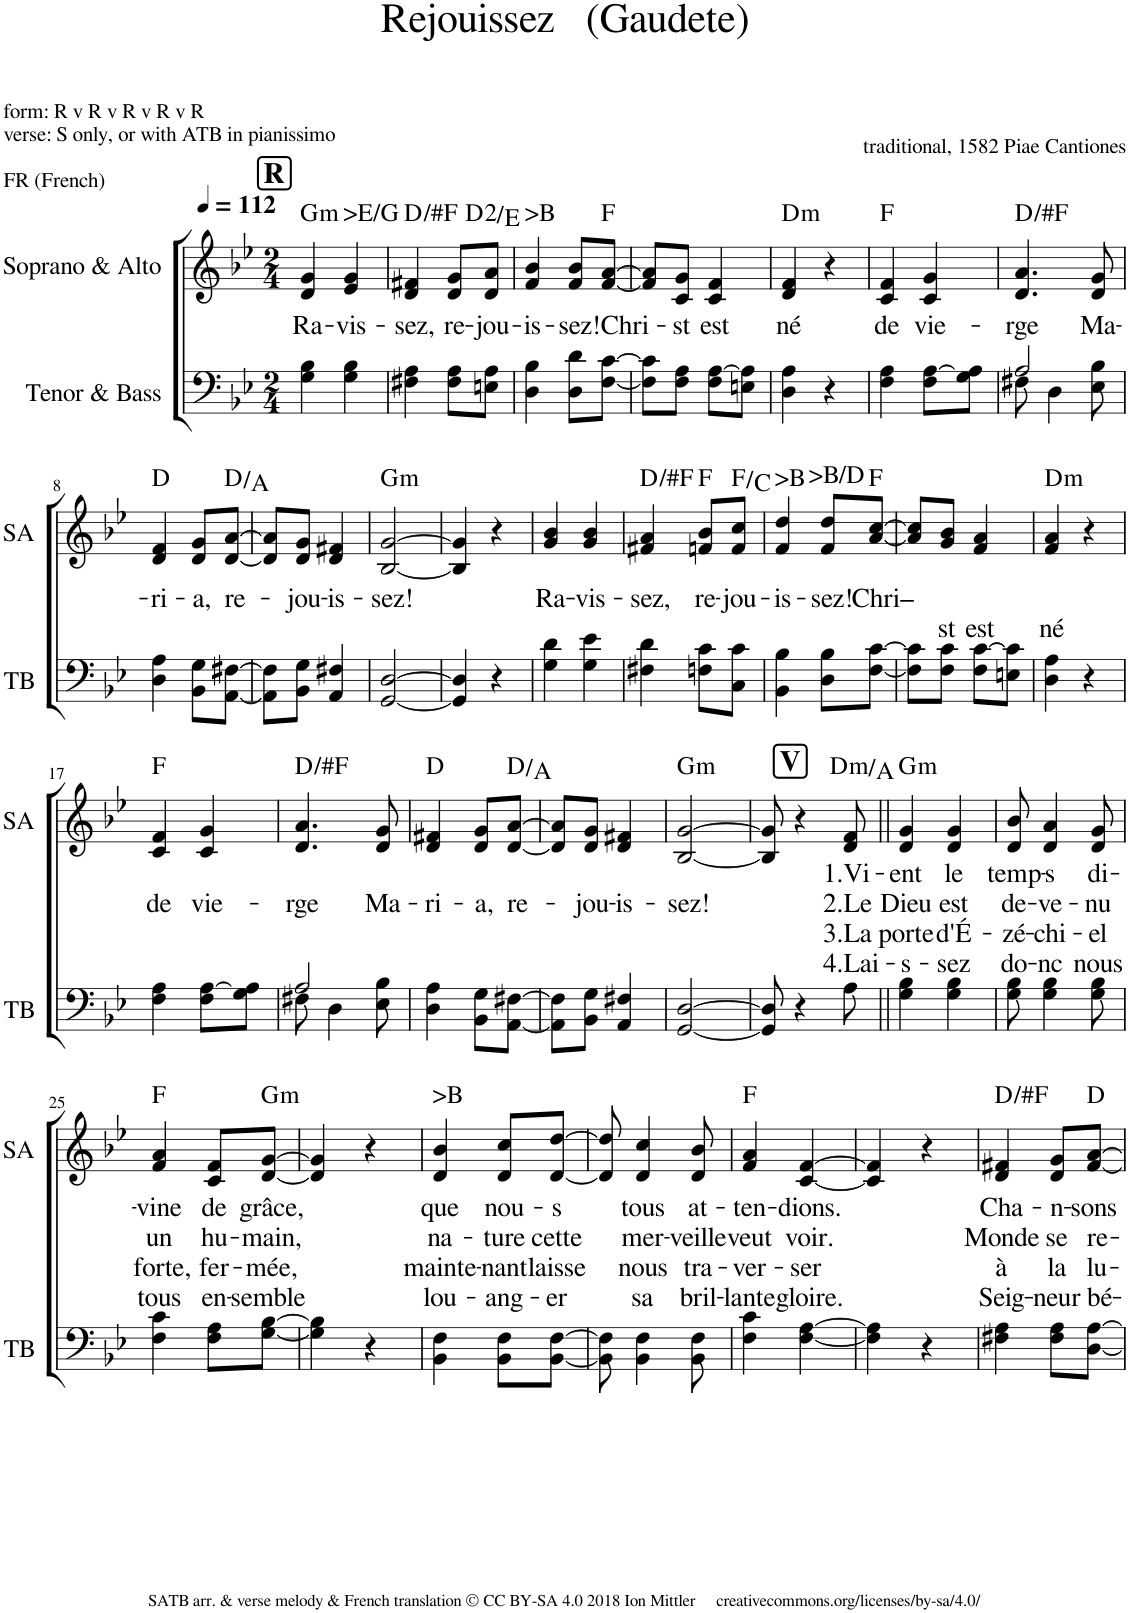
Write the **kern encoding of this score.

**kern	**kern	**text	**text	**text	**text	**harte
*part2	*part1	*part1	*part1	*part1	*part1	*part1
*staff2	*staff1	*staff1	*staff1	*staff1	*staff1	*
*I"Tenor &amp; Bass	*I"Soprano &amp; Alto	*	*	*	*	*
*I'TB	*I'SA	*	*	*	*	*
*clefF4	*clefG2	*	*	*	*	*
*k[b-e-]	*k[b-e-]	*	*	*	*	*
*M2/4	*M2/4	*	*	*	*	*
*MM112	*MM112	*	*	*	*	*
!!LO:REH:place=s1:a:B:cj:fs=14:t=R
=1	=1	=1	=1	=1	=1	=1
!	!	!LO:LY:b	!	!	!	!LO:H:kt=m
4G\ 4B-\	4d/ 4g/	Ra-	.	.	.	G:min
!	!	!LO:LY:b	!	!	!	!LO:H:kt=>E/G
4G\ 4B-\	4e-/ 4g/	-vis-	.	.	.	N
=2	=2	=2	=2	=2	=2	=2
!	!	!LO:LY:b	!	!	!	!
4F#X\ 4A\	4d/ 4f#X/	-sez,	.	.	.	D:maj
!	!	!LO:LY:b	!	!	!	!
8F#\ 8A\L	8d/ 8g/L	re-	.	.	.	.
!	!	!LO:LY:b	!	!	!	!
8En\ 8A\J	8d/ 8a/J	-jou-	.	.	.	D:maj(2)/2
=3	=3	=3	=3	=3	=3	=3
!	!	!LO:LY:b	!	!	!	!LO:H:kt=>B
4D\ 4B-\	4f/ 4b-/	-is-	.	.	.	N
!	!	!LO:LY:b	!	!	!	!
8D\ 8d\L	8f/ 8b-/L	-sez!	.	.	.	.
!	!	!LO:LY:b	!	!	!	!
[8F\ [8c\J	[8f/ [8a/J	Chri-	.	.	.	F:maj
=4	=4	=4	=4	=4	=4	=4
8F\] 8c\]L	8f/] 8a/]L	.	.	.	.	.
!	!	!LO:LY:b	!	!	!	!
8F\ 8A\J	8c/ 8g/J	-st	.	.	.	.
!	!	!LO:LY:b	!	!	!	!
8F\ [8A\L	4c/ 4f/	est	.	.	.	.
8En\ 8A\]J	.	.	.	.	.	.
=5	=5	=5	=5	=5	=5	=5
!	!	!LO:LY:b	!	!	!	!LO:H:kt=m
4D\ 4A\	4d/ 4f/	né	.	.	.	D:min
4r	4r	.	.	.	.	.
=6	=6	=6	=6	=6	=6	=6
!	!	!LO:LY:b	!	!	!	!
4F\ 4A\	4c/ 4f/	de	.	.	.	F:maj
!	!	!LO:LY:b	!	!	!	!
8F\ [8A\L	4c/ 4g/	vie-	.	.	.	.
8G\ 8A\]J	.	.	.	.	.	.
=7	=7	=7	=7	=7	=7	=7
*^	*	*	*	*	*	*
!	!	!	!LO:LY:b	!	!	!	!
2A/	8F#X\	4.d/ 4.a/	-rge	.	.	.	D:maj
.	4D\	.	.	.	.	.	.
!	!	!	!LO:LY:b	!	!	!	!
.	8E-\ 8B-\	8d/ 8g/	Ma-	.	.	.	.
!!LO:LB:g=z
=8	=8	=8	=8	=8	=8	=8	=8
!	!	!	!LO:LY:b	!	!	!	!
*v	*v	*	*	*	*	*	*
4D\ 4A\	4d/ 4f/	-ri-	.	.	.	D:maj
!	!	!LO:LY:b	!	!	!	!
8BB-\ 8G\L	8d/ 8g/L	-a,	.	.	.	.
!	!	!LO:LY:b	!	!	!	!
[8AA\ [8F#X\J	[8d/ [8a/J	re-	.	.	.	D:maj/5
=9	=9	=9	=9	=9	=9	=9
8AA\] 8F#\]L	8d/] 8a/]L	.	.	.	.	.
!	!	!LO:LY:b	!	!	!	!
8BB-\ 8G\J	8d/ 8g/J	-jou-	.	.	.	.
!	!	!LO:LY:b	!	!	!	!
4AA/ 4F#X/	4d/ 4f#X/	-is-	.	.	.	.
=10	=10	=10	=10	=10	=10	=10
!	!	!LO:LY:b	!	!	!	!LO:H:kt=m
[2GG/ [2D/	[2B-/ [2g/	-sez!	.	.	.	G:min
=11	=11	=11	=11	=11	=11	=11
4GG/] 4D/]	4B-/] 4g/]	.	.	.	.	.
4r	4r	.	.	.	.	.
=12	=12	=12	=12	=12	=12	=12
!	!	!LO:LY:b	!	!	!	!
4G\ 4d\	4g/ 4b-/	Ra-	.	.	.	.
!	!	!LO:LY:b	!	!	!	!
4G\ 4e-\	4g/ 4b-/	-vis-	.	.	.	.
=13	=13	=13	=13	=13	=13	=13
!	!	!LO:LY:b	!	!	!	!
4F#X\ 4d\	4f#X/ 4a/	-sez,	.	.	.	D:maj
!	!	!LO:LY:b	!	!	!	!
8Fn\ 8c\L	8fn/ 8b-/L	re-	.	.	.	F:maj
!	!	!LO:LY:b	!	!	!	!
8C\ 8c\J	8f/ 8cc/J	-jou-	.	.	.	F:maj/5
=14	=14	=14	=14	=14	=14	=14
!	!	!LO:LY:b	!	!	!	!LO:H:kt=>B
4BB-\ 4B-\	4f/ 4dd/	-is-	.	.	.	N
!	!	!LO:LY:b	!	!	!	!LO:H:kt=>B/D
8D\ 8B-\L	8f/ 8dd/L	-sez!	.	.	.	N
!	!	!LO:LY:b	!	!	!	!
[8F\ [8c\J	[8a/ [8cc/J	Chri–	.	.	.	F:maj
=15	=15	=15	=15	=15	=15	=15
8F\] 8c\]L	8a/] 8cc/]L	.	.	.	.	.
!	!	!	!LO:LY:b	!	!	!
8F\ 8c\J	8g/ 8b-/J	.	st	.	.	.
!	!	!	!LO:LY:b	!	!	!
8F\ [8c\L	4f/ 4a/	.	est	.	.	.
8En\ 8c\]J	.	.	.	.	.	.
=16	=16	=16	=16	=16	=16	=16
!	!	!	!LO:LY:b	!	!	!LO:H:kt=m
4D\ 4A\	4f/ 4a/	.	né	.	.	D:min
4r	4r	.	.	.	.	.
!!LO:LB:g=z
=17	=17	=17	=17	=17	=17	=17
!	!	!	!LO:LY:b	!	!	!
4F\ 4A\	4c/ 4f/	.	de	.	.	F:maj
!	!	!	!LO:LY:b	!	!	!
8F\ [8A\L	4c/ 4g/	.	vie-	.	.	.
8G\ 8A\]J	.	.	.	.	.	.
=18	=18	=18	=18	=18	=18	=18
*^	*	*	*	*	*	*
!	!	!	!	!LO:LY:b	!	!	!
2A/	8F#X\	4.d/ 4.a/	.	-rge	.	.	D:maj
.	4D\	.	.	.	.	.	.
!	!	!	!	!LO:LY:b	!	!	!
.	8E-\ 8B-\	8d/ 8g/	.	Ma-	.	.	.
=19	=19	=19	=19	=19	=19	=19	=19
!	!	!	!	!LO:LY:b	!	!	!
*v	*v	*	*	*	*	*	*
4D\ 4A\	4d/ 4f#X/	.	-ri-	.	.	D:maj
!	!	!	!LO:LY:b	!	!	!
8BB-\ 8G\L	8d/ 8g/L	.	-a,	.	.	.
!	!	!	!LO:LY:b	!	!	!
[8AA\ [8F#X\J	[8d/ [8a/J	.	re-	.	.	D:maj/5
=20	=20	=20	=20	=20	=20	=20
8AA\] 8F#\]L	8d/] 8a/]L	.	.	.	.	.
!	!	!	!LO:LY:b	!	!	!
8BB-\ 8G\J	8d/ 8g/J	.	-jou-	.	.	.
!	!	!	!LO:LY:b	!	!	!
4AA/ 4F#X/	4d/ 4f#X/	.	-is-	.	.	.
=21	=21	=21	=21	=21	=21	=21
!	!	!	!LO:LY:b	!	!	!LO:H:kt=m
[2GG/ [2D/	[2B-/ [2g/	.	-sez!	.	.	G:min
!!LO:REH:place=s1:a:B:cj:fs=14:t=V:qo=1.5
=22	=22	=22	=22	=22	=22	=22
8GG/] 8D/]	8B-/] 8g/]	.	.	.	.	.
4r	4r	.	.	.	.	.
!	!	!LO:LY:b	!LO:LY:b	!LO:LY:b	!LO:LY:b	!LO:H:kt=m
8A\	8d/ 8f/	1.Vi-	2.Le	3.La	4.Lai-	D:min/5
=23||	=23||	=23||	=23||	=23||	=23||	=23||
!	!	!LO:LY:b	!LO:LY:b	!LO:LY:b	!LO:LY:b	!LO:H:kt=m
4G\ 4B-\	4d/ 4g/	-ent	Dieu	porte	-s-	G:min
!	!	!LO:LY:b	!LO:LY:b	!LO:LY:b	!LO:LY:b	!
4G\ 4B-\	4d/ 4g/	le	est	d'É-	-sez	.
=24	=24	=24	=24	=24	=24	=24
!	!	!LO:LY:b	!LO:LY:b	!LO:LY:b	!LO:LY:b	!
8G\ 8B-\	8d/ 8b-/	temp-	de-	-zé-	do-	.
!	!	!LO:LY:b	!LO:LY:b	!LO:LY:b	!LO:LY:b	!
4G\ 4B-\	4d/ 4a/	-s	-ve-	-chi-	-nc	.
!	!	!LO:LY:b	!LO:LY:b	!LO:LY:b	!LO:LY:b	!
8G\ 8B-\	8d/ 8g/	di-	-nu	-el	nous	.
!!LO:LB:g=z
=25	=25	=25	=25	=25	=25	=25
!	!	!LO:LY:b	!LO:LY:b	!LO:LY:b	!LO:LY:b	!
4F\ 4c\	4f/ 4a/	-vine	un	forte,	tous	F:maj
!	!	!LO:LY:b	!LO:LY:b	!LO:LY:b	!LO:LY:b	!
8F\ 8A\L	8c/ 8f/L	de	hu-	fer-	en-	.
!	!	!LO:LY:b	!LO:LY:b	!LO:LY:b	!LO:LY:b	!LO:H:kt=m
[8G\ [8B-\J	[8d/ [8g/J	grâce,	-main,	-mée,	-semble	G:min
=26	=26	=26	=26	=26	=26	=26
4G\] 4B-\]	4d/] 4g/]	.	.	.	.	.
4r	4r	.	.	.	.	.
=27	=27	=27	=27	=27	=27	=27
!	!	!LO:LY:b	!LO:LY:b	!LO:LY:b	!LO:LY:b	!LO:H:kt=>B
4BB-\ 4F\	4d/ 4b-/	que	na-	mainte-	lou-	N
!	!	!LO:LY:b	!LO:LY:b	!LO:LY:b	!LO:LY:b	!
8BB-\ 8F\L	8d/ 8cc/L	nou-	-ture	-nant	-ang-	.
!	!	!LO:LY:b	!LO:LY:b	!LO:LY:b	!LO:LY:b	!
[8BB-\ [8F\J	[8d/ [8dd/J	-s	cette	laisse	-er	.
=28	=28	=28	=28	=28	=28	=28
8BB-\] 8F\]	8d/] 8dd/]	.	.	.	.	.
!	!	!LO:LY:b	!LO:LY:b	!LO:LY:b	!LO:LY:b	!
4BB-\ 4F\	4d/ 4cc/	tous	mer-	nous	sa	.
!	!	!LO:LY:b	!LO:LY:b	!LO:LY:b	!LO:LY:b	!
8BB-\ 8F\	8d/ 8b-/	at-	-veille	tra-	bril-	.
=29	=29	=29	=29	=29	=29	=29
!	!	!LO:LY:b	!LO:LY:b	!LO:LY:b	!LO:LY:b	!
4F\ 4c\	4f/ 4a/	-ten-	veut	-ver-	-lante	F:maj
!	!	!LO:LY:b	!LO:LY:b	!LO:LY:b	!LO:LY:b	!
[4F\ [4A\	[4c/ [4f/	-dions.	voir.	-ser	gloire.	.
=30	=30	=30	=30	=30	=30	=30
4F\] 4A\]	4c/] 4f/]	.	.	.	.	.
4r	4r	.	.	.	.	.
=31	=31	=31	=31	=31	=31	=31
!	!	!LO:LY:b	!LO:LY:b	!LO:LY:b	!LO:LY:b	!
4F#X\ 4A\	4d/ 4f#X/	Cha-	Monde	à	Seig-	D:maj
!	!	!LO:LY:b	!LO:LY:b	!LO:LY:b	!LO:LY:b	!
8F#\ 8A\L	8d/ 8g/L	-n-	se	la	-neur	.
!	!	!LO:LY:b	!LO:LY:b	!LO:LY:b	!LO:LY:b	!
[8D\ [8A\J	[8f#/ [8a/J	-sons	re-	lu-	bé-	D:maj
=	=	=	=	=	=	=
*-	*-	*-	*-	*-	*-	*-
